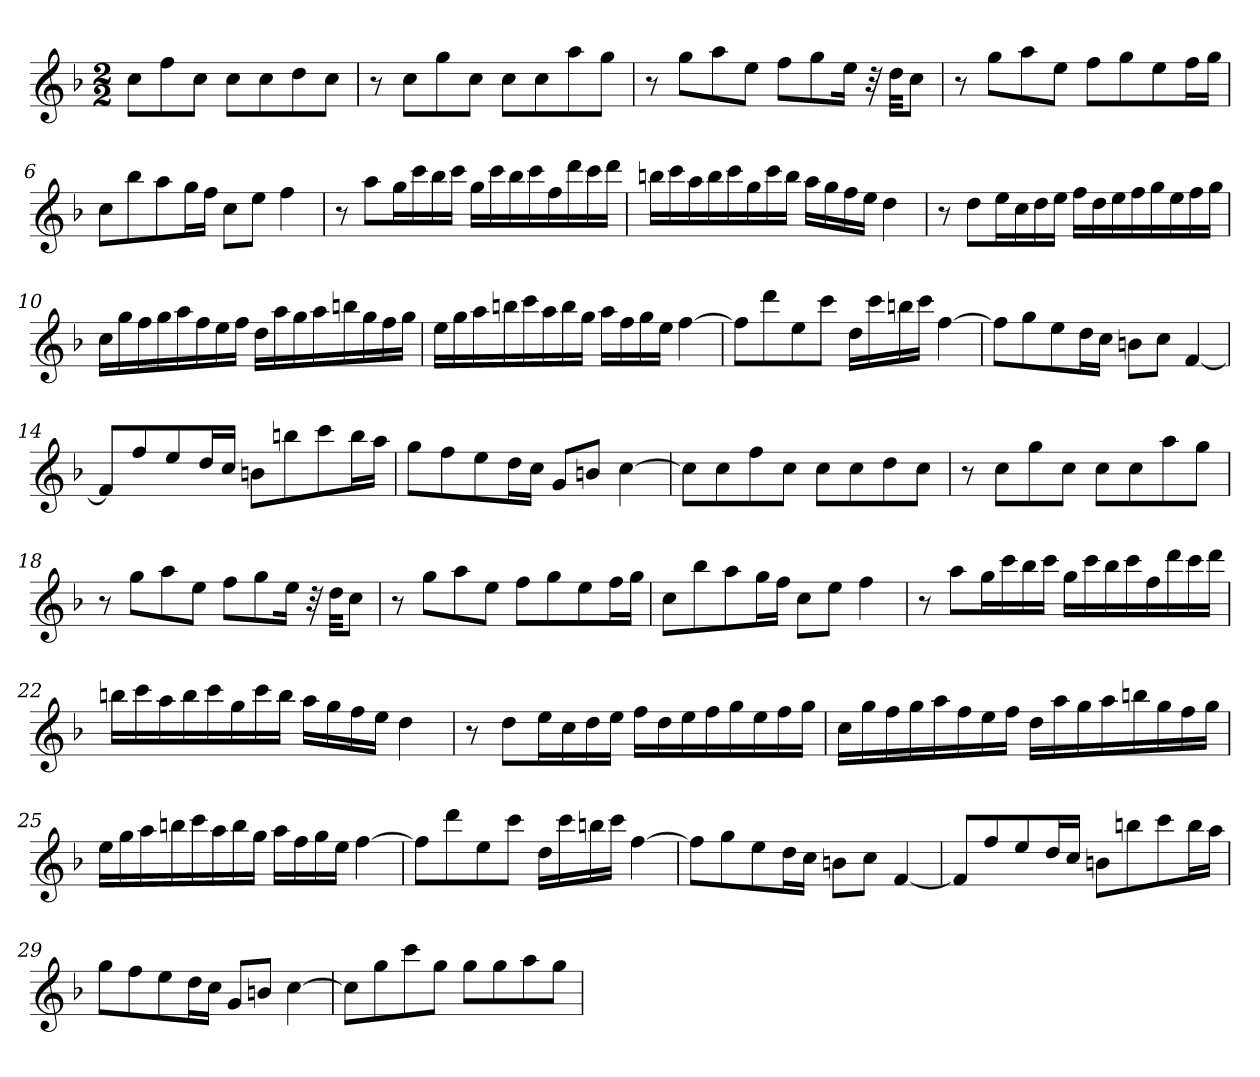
**kern
*part1
*staff1
*clefG2
*k[b-]
*F:
*M2/2
=
8cc\L
8ff\
8cc\J
8cc\L
8cc\
8dd\
8cc\J
=3
8r
8cc\L
8gg\
8cc\J
8cc\L
8cc\
8aa\
8gg\J
=4
8r
8gg\L
8aa\
8ee\J
8ff\L
8gg\
16ee\Jk
32r
32dd\KKL
8cc\J
=5
8r
8gg\L
8aa\
8ee\J
8ff\L
8gg\
8ee\
16ff\L
16gg\JJ
=6
8cc\L
8bb-\
8aa\
16gg\L
16ff\JJ
8cc\L
8ee\J
4ff
=7
8r
8aa\L
16gg\L
16ccc\
16bb-\
16ccc\JJ
16gg\LL
16ccc\
16bb-\
16ccc\
16ff\
16ddd\
16ccc\
16ddd\JJ
=8
16bbn\LL
16ccc\
16aa\
16bb\
16ccc\
16gg\
16ccc\
16bb\JJ
16aa\LL
16gg\
16ff\
16ee\JJ
4dd
=9
8r
8dd\L
16ee\L
16cc\
16dd\
16ee\JJ
16ff\LL
16dd\
16ee\
16ff\
16gg\
16ee\
16ff\
16gg\JJ
=10
16cc\LL
16gg\
16ff\
16gg\
16aa\
16ff\
16ee\
16ff\JJ
16dd\LL
16aa\
16gg\
16aa\
16bbn\
16gg\
16ff\
16gg\JJ
=11
16ee\LL
16gg\
16aa\
16bbn\
16ccc\
16aa\
16bb\
16gg\JJ
16aa\LL
16ff\
16gg\
16ee\JJ
[4ff
=12
8ff\L]
8ddd\
8ee\
8ccc\J
16dd\LL
16ccc\
16bbn\
16ccc\JJ
[4ff
=13
8ff\L]
8gg\
8ee\
16dd\L
16cc\JJ
8bn\L
8cc\J
[4f
=14
8f/L]
8ff/
8ee/
16dd/L
16cc/JJ
8bn\L
8bbn\
8ccc\
16bb\L
16aa\JJ
=15
8gg\L
8ff\
8ee\
16dd\L
16cc\JJ
8g/L
8bn/J
[4cc
=16
8cc\L]
8cc\
8ff\
8cc\J
8cc\L
8cc\
8dd\
8cc\J
=17
8r
8cc\L
8gg\
8cc\J
8cc\L
8cc\
8aa\
8gg\J
=18
8r
8gg\L
8aa\
8ee\J
8ff\L
8gg\
16ee\Jk
32r
32dd\KKL
8cc\J
=19
8r
8gg\L
8aa\
8ee\J
8ff\L
8gg\
8ee\
16ff\L
16gg\JJ
=20
8cc\L
8bb-\
8aa\
16gg\L
16ff\JJ
8cc\L
8ee\J
4ff
=21
8r
8aa\L
16gg\L
16ccc\
16bb-\
16ccc\JJ
16gg\LL
16ccc\
16bb-\
16ccc\
16ff\
16ddd\
16ccc\
16ddd\JJ
=22
16bbn\LL
16ccc\
16aa\
16bb\
16ccc\
16gg\
16ccc\
16bb\JJ
16aa\LL
16gg\
16ff\
16ee\JJ
4dd
=23
8r
8dd\L
16ee\L
16cc\
16dd\
16ee\JJ
16ff\LL
16dd\
16ee\
16ff\
16gg\
16ee\
16ff\
16gg\JJ
=24
16cc\LL
16gg\
16ff\
16gg\
16aa\
16ff\
16ee\
16ff\JJ
16dd\LL
16aa\
16gg\
16aa\
16bbn\
16gg\
16ff\
16gg\JJ
=25
16ee\LL
16gg\
16aa\
16bbn\
16ccc\
16aa\
16bb\
16gg\JJ
16aa\LL
16ff\
16gg\
16ee\JJ
[4ff
=26
8ff\L]
8ddd\
8ee\
8ccc\J
16dd\LL
16ccc\
16bbn\
16ccc\JJ
[4ff
=27
8ff\L]
8gg\
8ee\
16dd\L
16cc\JJ
8bn\L
8cc\J
[4f
=28
8f/L]
8ff/
8ee/
16dd/L
16cc/JJ
8bn\L
8bbn\
8ccc\
16bb\L
16aa\JJ
=29
8gg\L
8ff\
8ee\
16dd\L
16cc\JJ
8g/L
8bn/J
[4cc
=30
8cc\L]
8gg\
8ccc\
8gg\J
8gg\L
8gg\
8aa\
8gg\J
=
*-
